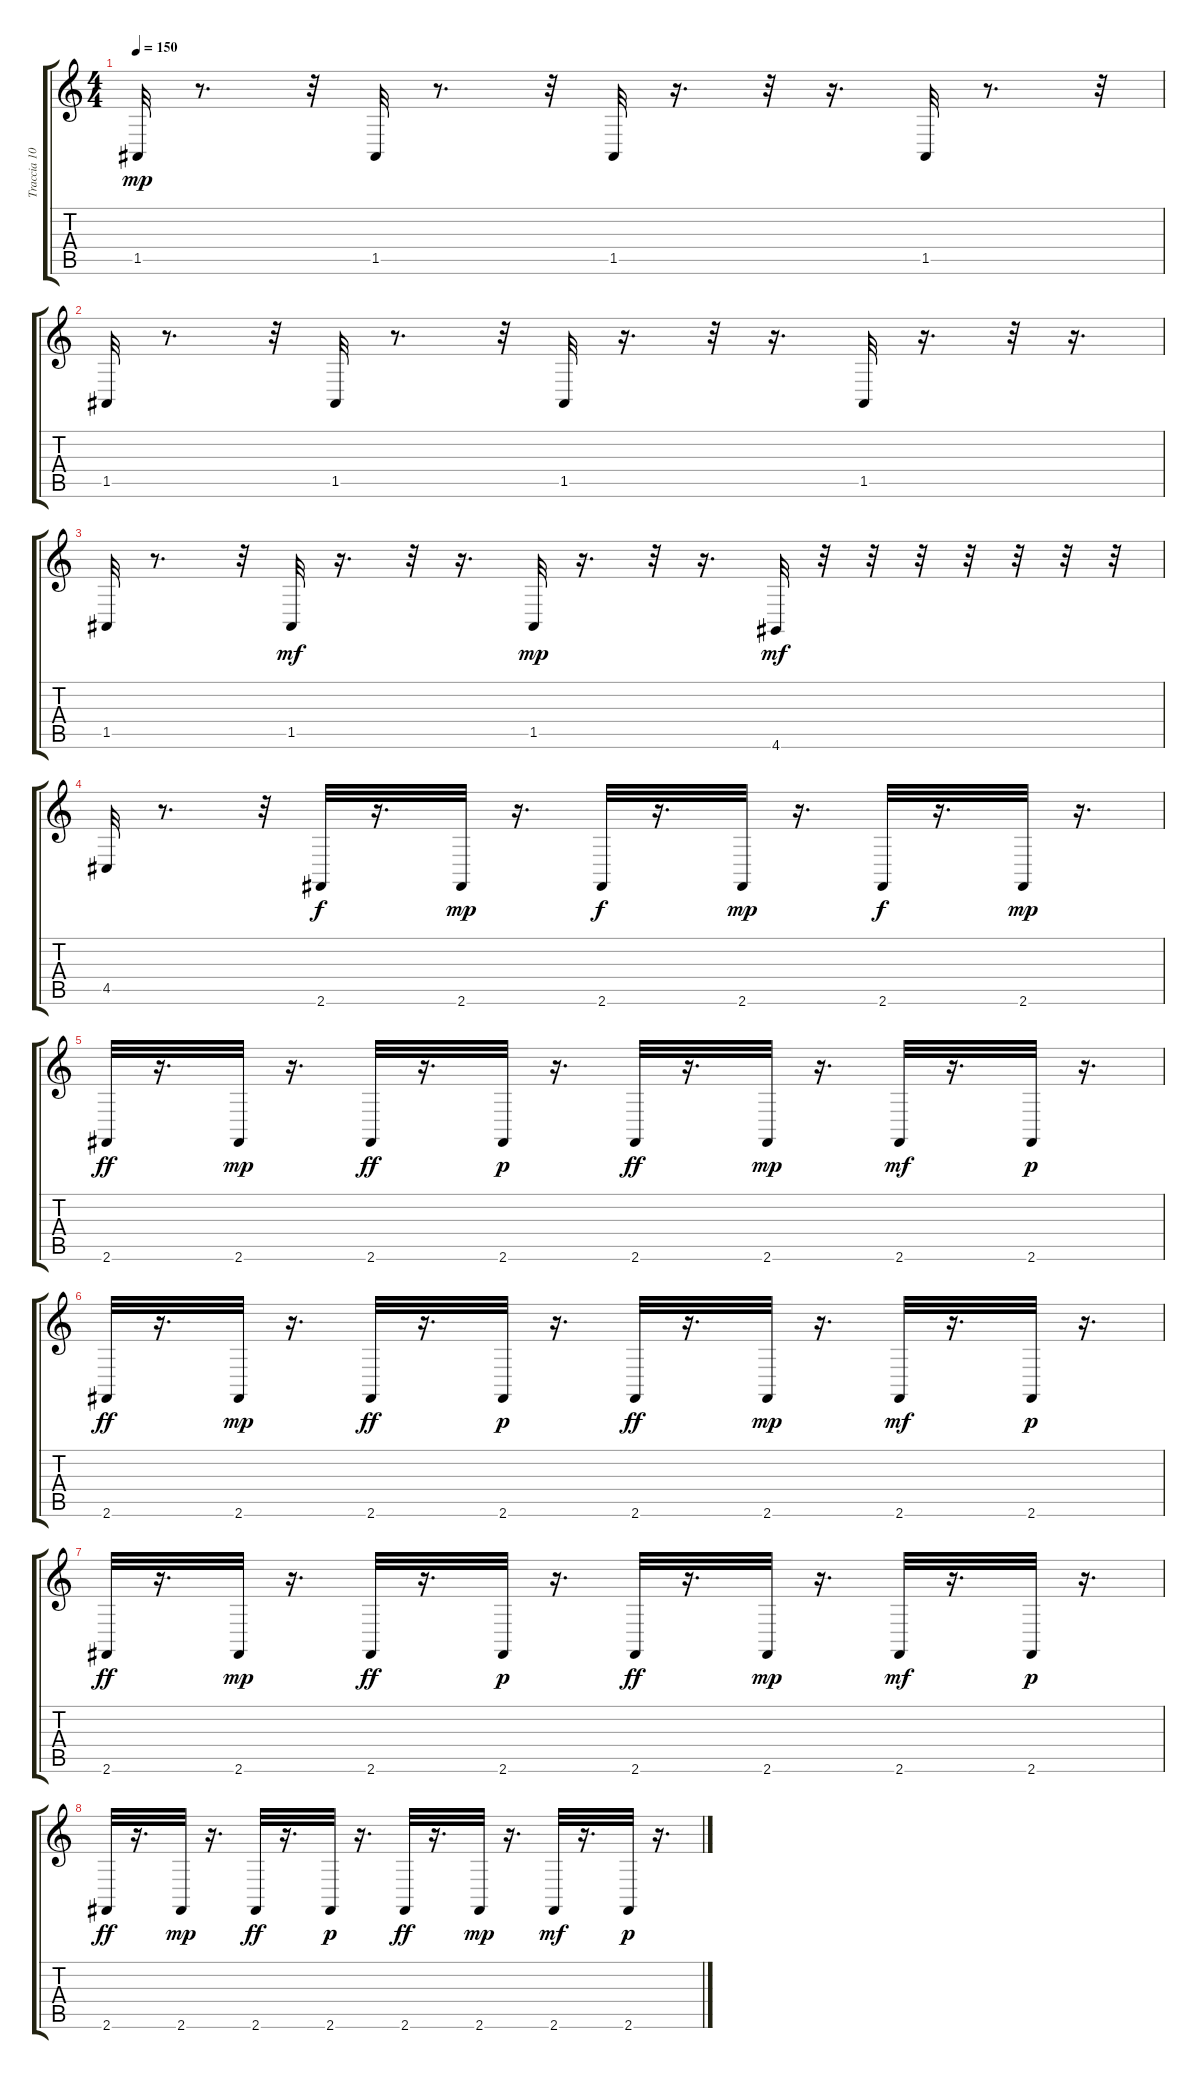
\track ("Traccia 10" "Traccia 10") {instrument acousticgrandpiano}
\staff {score tabs}
\tuning (E4 B3 G3 D3 A2 E2) {hide}
\ts (4 4)
\tempo 150
\clef g2
\ks c
1.5.32{dy mp} r.8{d} r.32 1.5.32 r.8{d} r.32 1.5.32 r.16{d} r.32 r.16{d} 1.5.32 r.8{d} r.32 |
1.5.32 r.8{d} r.32 1.5.32 r.8{d} r.32 1.5.32 r.16{d} r.32 r.16{d} 1.5.32 r.16{d} r.32 r.16{d} |
1.5.32 r.8{d} r.32 1.5.32{dy mf} r.16{d} r.32 r.16{d} 1.5.32{dy mp} r.16{d} r.32 r.16{d} 4.6.32{dy mf} r.32 r.32 r.32 r.32 r.32 r.32 r.32 |
4.5.32 r.8{d} r.32 2.6.32{dy f} r.16{d} 2.6.32{dy mp} r.16{d} 2.6.32{dy f} r.16{d} 2.6.32{dy mp} r.16{d} 2.6.32{dy f} r.16{d} 2.6.32{dy mp} r.16{d} |
2.6.32{dy ff} r.16{d} 2.6.32{dy mp} r.16{d} 2.6.32{dy ff} r.16{d} 2.6.32{dy p} r.16{d} 2.6.32{dy ff} r.16{d} 2.6.32{dy mp} r.16{d} 2.6.32{dy mf} r.16{d} 2.6.32{dy p} r.16{d} |
2.6.32{dy ff} r.16{d} 2.6.32{dy mp} r.16{d} 2.6.32{dy ff} r.16{d} 2.6.32{dy p} r.16{d} 2.6.32{dy ff} r.16{d} 2.6.32{dy mp} r.16{d} 2.6.32{dy mf} r.16{d} 2.6.32{dy p} r.16{d} |
2.6.32{dy ff} r.16{d} 2.6.32{dy mp} r.16{d} 2.6.32{dy ff} r.16{d} 2.6.32{dy p} r.16{d} 2.6.32{dy ff} r.16{d} 2.6.32{dy mp} r.16{d} 2.6.32{dy mf} r.16{d} 2.6.32{dy p} r.16{d} |
2.6.32{dy ff} r.16{d} 2.6.32{dy mp} r.16{d} 2.6.32{dy ff} r.16{d} 2.6.32{dy p} r.16{d} 2.6.32{dy ff} r.16{d} 2.6.32{dy mp} r.16{d} 2.6.32{dy mf} r.16{d} 2.6.32{dy p} r.16{d}
